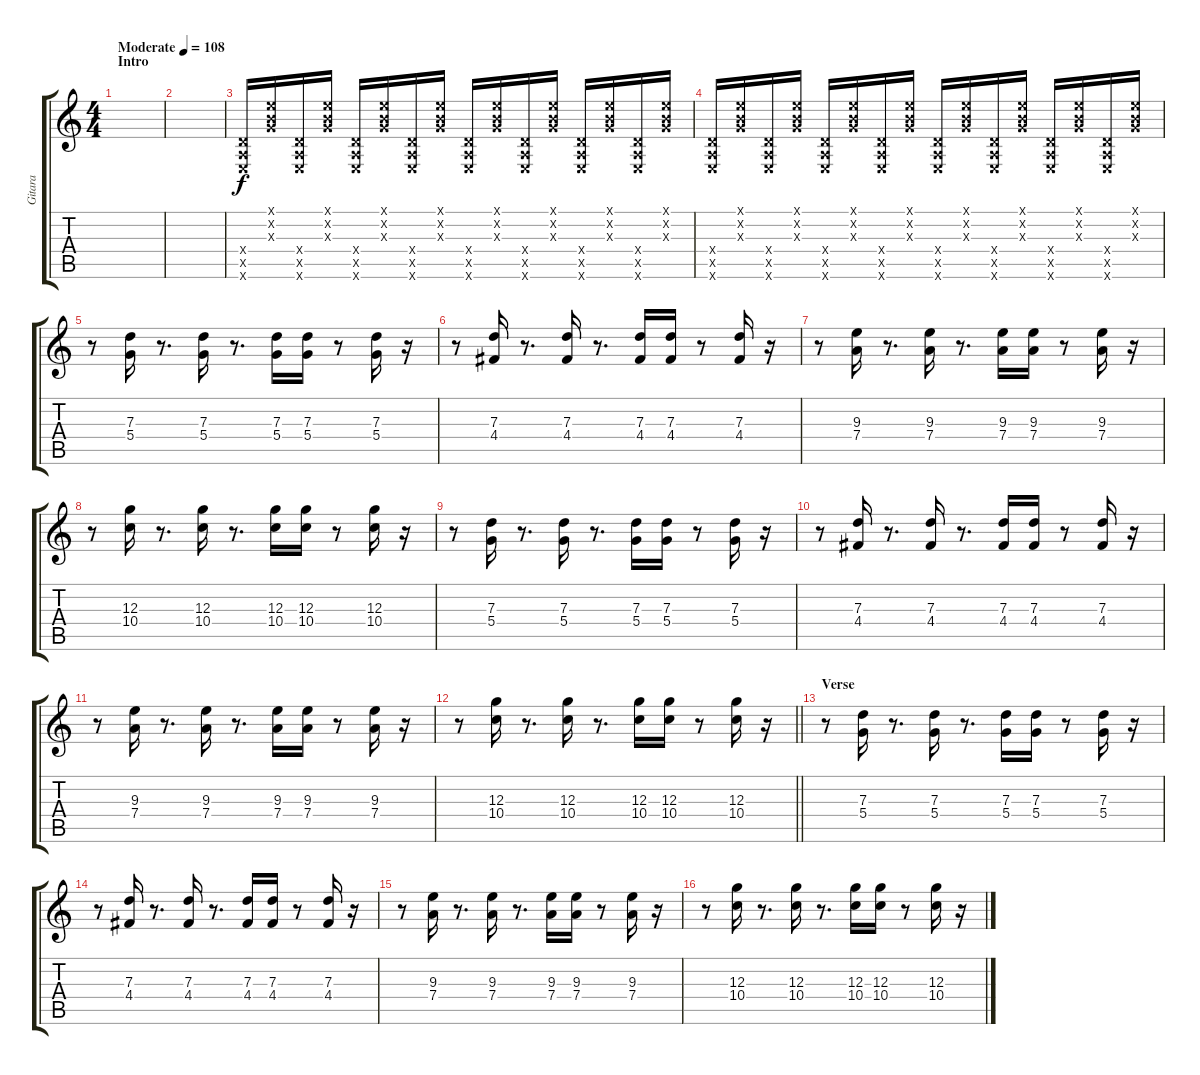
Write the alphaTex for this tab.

\track ("Gitara" "Gitara") {instrument acousticguitarsteel}
\staff {score tabs}
\tuning (E4 B3 G3 D3 A2 E2) {hide}
\ts (4 4)
\section ("" "Intro")
\tempo (108 "Moderate")
\clef g2
\ks c
|
|
(0.4{x} 0.5{x} 0.6{x}).16 (0.1{x} 0.2{x} 0.3{x}).16 (0.4{x} 0.5{x} 0.6{x}).16 (0.1{x} 0.2{x} 0.3{x}).16 (0.4{x} 0.5{x} 0.6{x}).16 (0.1{x} 0.2{x} 0.3{x}).16 (0.4{x} 0.5{x} 0.6{x}).16 (0.1{x} 0.2{x} 0.3{x}).16 (0.4{x} 0.5{x} 0.6{x}).16 (0.1{x} 0.2{x} 0.3{x}).16 (0.4{x} 0.5{x} 0.6{x}).16 (0.1{x} 0.2{x} 0.3{x}).16 (0.4{x} 0.5{x} 0.6{x}).16 (0.1{x} 0.2{x} 0.3{x}).16 (0.4{x} 0.5{x} 0.6{x}).16 (0.1{x} 0.2{x} 0.3{x}).16 |
(0.4{x} 0.5{x} 0.6{x}).16 (0.1{x} 0.2{x} 0.3{x}).16 (0.4{x} 0.5{x} 0.6{x}).16 (0.1{x} 0.2{x} 0.3{x}).16 (0.4{x} 0.5{x} 0.6{x}).16 (0.1{x} 0.2{x} 0.3{x}).16 (0.4{x} 0.5{x} 0.6{x}).16 (0.1{x} 0.2{x} 0.3{x}).16 (0.4{x} 0.5{x} 0.6{x}).16 (0.1{x} 0.2{x} 0.3{x}).16 (0.4{x} 0.5{x} 0.6{x}).16 (0.1{x} 0.2{x} 0.3{x}).16 (0.4{x} 0.5{x} 0.6{x}).16 (0.1{x} 0.2{x} 0.3{x}).16 (0.4{x} 0.5{x} 0.6{x}).16 (0.1{x} 0.2{x} 0.3{x}).16 |
r.8 (7.3 5.4).16 r.8{d} (7.3 5.4).16 r.8{d} (7.3 5.4).16 (7.3 5.4).16 r.8 (7.3 5.4).16 r.16 |
r.8 (7.3 4.4).16 r.8{d} (7.3 4.4).16 r.8{d} (7.3 4.4).16 (7.3 4.4).16 r.8 (7.3 4.4).16 r.16 |
r.8 (9.3 7.4).16 r.8{d} (9.3 7.4).16 r.8{d} (9.3 7.4).16 (9.3 7.4).16 r.8 (9.3 7.4).16 r.16 |
r.8 (12.3 10.4).16 r.8{d} (12.3 10.4).16 r.8{d} (12.3 10.4).16 (12.3 10.4).16 r.8 (12.3 10.4).16 r.16 |
r.8 (7.3 5.4).16 r.8{d} (7.3 5.4).16 r.8{d} (7.3 5.4).16 (7.3 5.4).16 r.8 (7.3 5.4).16 r.16 |
r.8 (7.3 4.4).16 r.8{d} (7.3 4.4).16 r.8{d} (7.3 4.4).16 (7.3 4.4).16 r.8 (7.3 4.4).16 r.16 |
r.8 (9.3 7.4).16 r.8{d} (9.3 7.4).16 r.8{d} (9.3 7.4).16 (9.3 7.4).16 r.8 (9.3 7.4).16 r.16 |
\barLineRight lightlight
r.8 (12.3 10.4).16 r.8{d} (12.3 10.4).16 r.8{d} (12.3 10.4).16 (12.3 10.4).16 r.8 (12.3 10.4).16 r.16 |
\section ("" "Verse")
r.8 (7.3 5.4).16 r.8{d} (7.3 5.4).16 r.8{d} (7.3 5.4).16 (7.3 5.4).16 r.8 (7.3 5.4).16 r.16 |
r.8 (7.3 4.4).16 r.8{d} (7.3 4.4).16 r.8{d} (7.3 4.4).16 (7.3 4.4).16 r.8 (7.3 4.4).16 r.16 |
r.8 (9.3 7.4).16 r.8{d} (9.3 7.4).16 r.8{d} (9.3 7.4).16 (9.3 7.4).16 r.8 (9.3 7.4).16 r.16 |
r.8 (12.3 10.4).16 r.8{d} (12.3 10.4).16 r.8{d} (12.3 10.4).16 (12.3 10.4).16 r.8 (12.3 10.4).16 r.16
